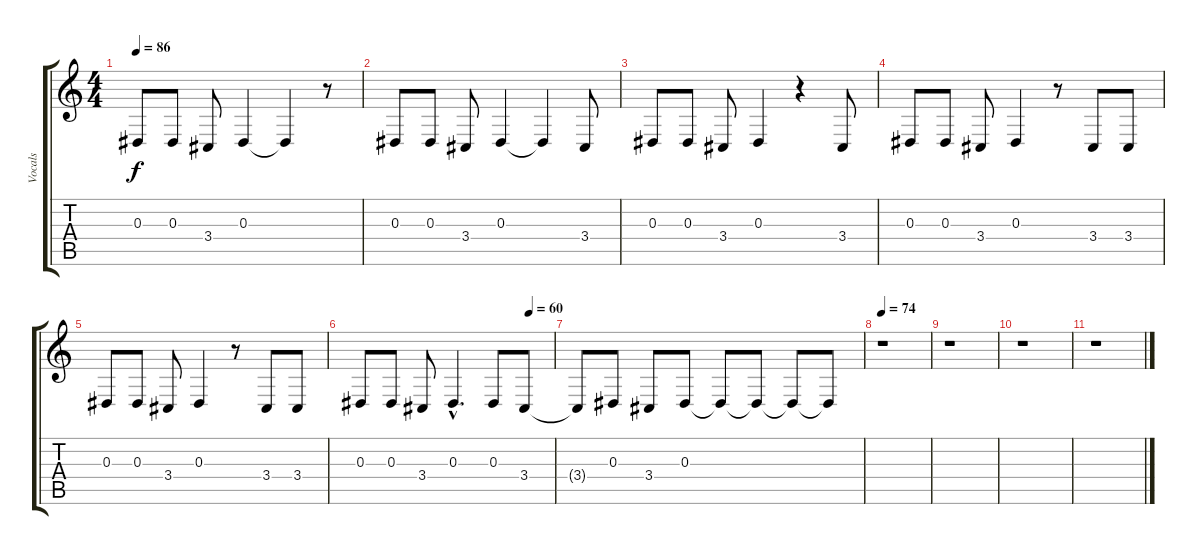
\track ("Vocals" "Vocals") {instrument tangoaccordion}
\staff {score tabs}
\tuning (C4 G3 Eb3 Bb2 F2 C2) {hide}
\ts (4 4)
\tempo 86
\clef g2
\ks c
0.3.8{dy f} 0.3.8 3.4.8 0.3.4 0.3{t}.4 r.8 |
0.3.8 0.3.8 3.4.8 0.3.4 0.3{t}.4 3.4.8 |
0.3.8 0.3.8 3.4.8 0.3.4 r.4 3.4.8 |
0.3.8 0.3.8 3.4.8 0.3.4 r.8 3.4.8 3.4.8 |
0.3.8 0.3.8 3.4.8 0.3.4 r.8 3.4.8 3.4.8 |
\tempo (60 0.875)
0.3.8 0.3.8 3.4.8 0.3{hac}.4{d} 0.3.8 3.4.8 |
3.4{t}.8 0.3.8 3.4.8 0.3.8 0.3{t}.8 0.3{t}.8 0.3{t}.8 0.3{t}.8 |
\tempo 74
r.1 |
r.1 |
r.1 |
r.1
